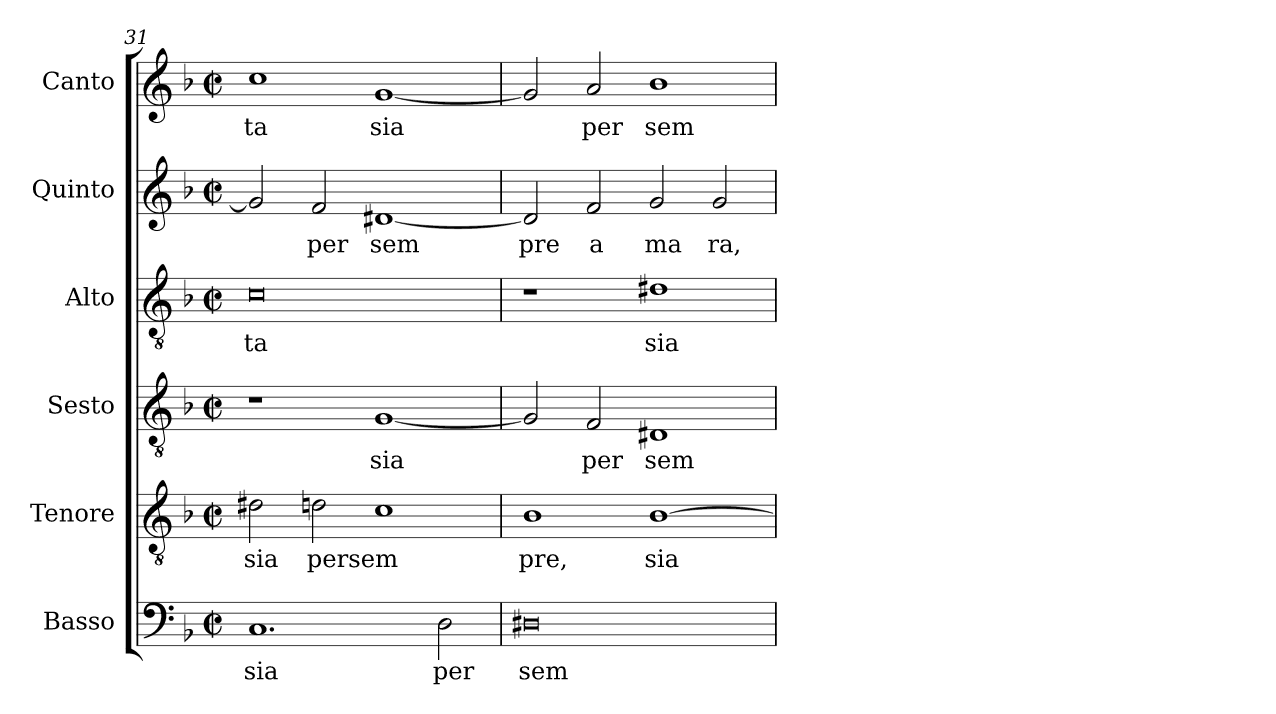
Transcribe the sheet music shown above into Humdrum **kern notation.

**kern	**text	**kern	**text	**kern	**text	**kern	**text	**kern	**text	**kern	**text
*part6	*part6	*part5	*part5	*part4	*part4	*part3	*part3	*part2	*part2	*part1	*part1
*staff6	*staff6	*staff5	*staff5	*staff4	*staff4	*staff3	*staff3	*staff2	*staff2	*staff1	*staff1
*I"Basso	*	*I"Tenore	*	*I"Sesto	*	*I"Alto	*	*I"Quinto	*	*I"Canto	*
*clefF4	*	*clefGv2	*	*clefGv2	*	*clefGv2	*	*clefG2	*	*clefG2	*
*ITrd-3c-5	*	*ITrd-3c-5	*	*ITrd-3c-5	*	*ITrd-3c-5	*	*ITrd-3c-5	*	*	*
*k[b-e-]	*	*k[b-e-]	*	*k[b-e-]	*	*k[b-e-]	*	*k[b-e-]	*	*k[b-]	*
*B-:	*	*B-:	*	*B-:	*	*B-:	*	*B-:	*	*F:	*
*M2/2	*	*M2/2	*	*M2/2	*	*M2/2	*	*M2/2	*	*M2/2	*
*met(c|)	*	*met(c|)	*	*met(c|)	*	*met(c|)	*	*met(c|)	*	*met(c|)	*
=31	=31	=31	=31	=31	=31	=31	=31	=31	=31	=31	=31
!	!LO:LY:b:cj	!	!LO:LY:b:cj	!	!	!	!LO:LY:b:cj	!	!LO:LY:b:cj	!	!LO:LY:b:cj
1.F	sia	2g#X\	sia	1r	.	0f	ta	2cc/]	.	1cc	ta
!	!	!	!LO:LY:b:cj	!	!	!	!	!	!LO:LY:b:cj	!	!
.	.	2g\	persem	.	.	.	.	2b-/	per	.	.
!	!	!	!LO:LY:b:cj	!	!LO:LY:b:cj	!	!	!	!LO:LY:b:cj	!	!LO:LY:b:cj
.	.	1f	.	[<1c	sia	.	.	[<1g#X	sem	[<1g	sia
!	!LO:LY:b:cj	!	!	!	!	!	!	!	!	!	!
2G\	per	.	.	.	.	.	.	.	.	.	.
=32	=32	=32	=32	=32	=32	=32	=32	=32	=32	=32	=32
!	!LO:LY:b:cj	!	!LO:LY:b:cj	!	!LO:LY:b:cj	!	!	!	!LO:LY:b:cj	!	!LO:LY:b:cj
0G#X	sem	1e-	pre,	2c/]	.	1r	.	2g#/]	pre	2g/]	.
!	!	!	!	!	!LO:LY:b:cj	!	!	!	!LO:LY:b:cj	!	!LO:LY:b:cj
.	.	.	.	2B-/	per	.	.	2b-/	a	2a/	per
!	!	!	!LO:LY:b:cj	!	!LO:LY:b:cj	!	!LO:LY:b:cj	!	!LO:LY:b:cj	!	!LO:LY:b:cj
.	.	[<1e-	sia	1G#X	sem	1g#X	sia	2cc/	ma	1b-	sem
!	!	!	!	!	!	!	!	!	!LO:LY:b:cj	!	!
.	.	.	.	.	.	.	.	2cc/	ra,	.	.
=	=	=	=	=	=	=	=	=	=	=	=
*-	*-	*-	*-	*-	*-	*-	*-	*-	*-	*-	*-
